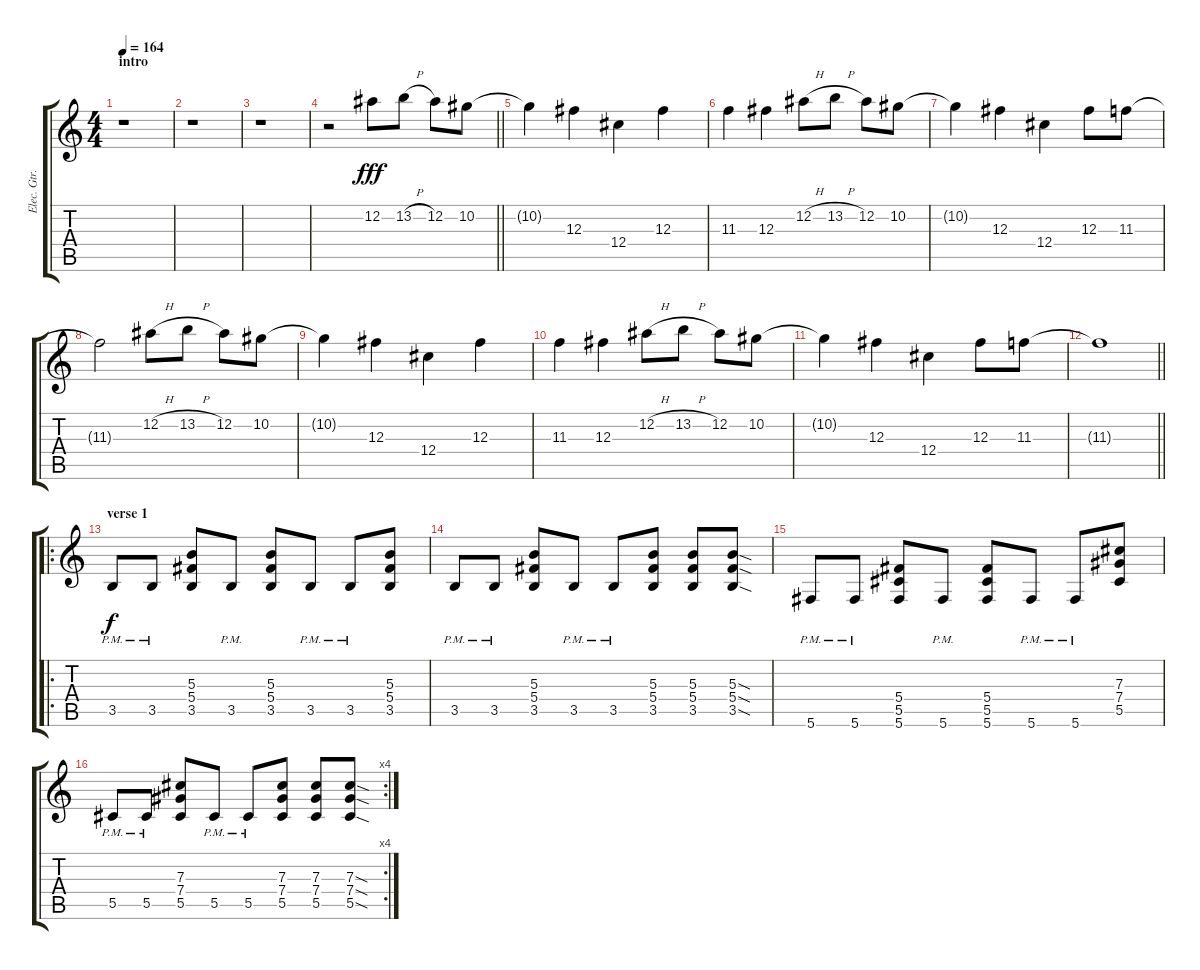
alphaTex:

\track ("Elec. Gtr. 2" "Elec. Gtr.") {instrument distortionguitar}
\staff {score tabs}
\tuning (Eb4 Bb3 Gb3 Db3 Ab2 Db2) {hide}
\ts (4 4)
\section ("" "intro")
\tempo 164
\clef g2
\ks c
r.1{dy fff instrument distortionguitar} |
r.1 |
r.1 |
\barLineRight lightlight
r.2 12.2.8 13.2{h}.8 12.2.8 10.2.8 |
\section ("" "")
10.2{t}.4 12.3.4 12.4.4 12.3.4 |
11.3.4 12.3.4 12.2{h}.8 13.2{h}.8 12.2.8 10.2.8 |
10.2{t}.4 12.3.4 12.4.4 12.3.8 11.3.8 |
11.3{t}.2 12.2{h}.8 13.2{h}.8 12.2.8 10.2.8 |
10.2{t}.4 12.3.4 12.4.4 12.3.4 |
11.3.4 12.3.4 12.2{h}.8 13.2{h}.8 12.2.8 10.2.8 |
10.2{t}.4 12.3.4 12.4.4 12.3.8 11.3.8 |
\barLineRight lightlight
11.3{t}.1 |
\ro
\section ("" "verse 1")
3.5{pm}.8{dy f} 3.5{pm}.8 (5.3 5.4 3.5).8 3.5{pm}.8 (5.3 5.4 3.5).8 3.5{pm}.8 3.5{pm}.8 (5.3 5.4 3.5).8 |
3.5{pm}.8 3.5{pm}.8 (5.3 5.4 3.5).8 3.5{pm}.8 3.5{pm}.8 (5.3 5.4 3.5).8 (5.3 5.4 3.5).8 (5.3{sod} 5.4{sod} 3.5{sod}).8 |
5.6{pm}.8 5.6{pm}.8 (5.4 5.5 5.6).8 5.6{pm}.8 (5.4 5.5 5.6).8 5.6{pm}.8 5.6{pm}.8 (7.3 7.4 5.5).8 |
\rc 4
5.5{pm}.8 5.5{pm}.8 (7.3 7.4 5.5).8 5.5{pm}.8 5.5{pm}.8 (7.3 7.4 5.5).8 (7.3 7.4 5.5).8 (7.3{sod} 7.4{sod} 5.5{sod}).8
